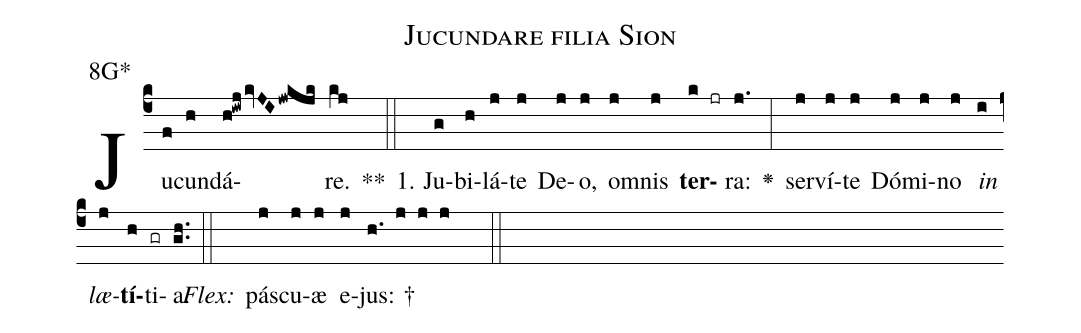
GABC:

name:Jucundare filia Sion;
office-part:Antiphona;
mode:8;
annotation: 8G*;
%%
(c4)Ju(f)cun(h)dá(h!iwj/kvJIjwkjk)re.(kj) **(::)
1. Ju(g)bi(h)lá(j)te(j) De(j)o,(j) om(j)nis(j) <b>ter</b>(k jr)ra:(j.) <v>\greheightstar</v>(:) ser(j)ví(j)te(j) Dó(j)mi(j)no(j) <i>in</i>(i) <i>læ</i>(j)<b>tí</b>(h)ti(gr)a.(gh..) (::)
<i>Flex:</i>()  pás(j)cu(j)æ(j) e(j)jus: †(h. j j j  ::)
